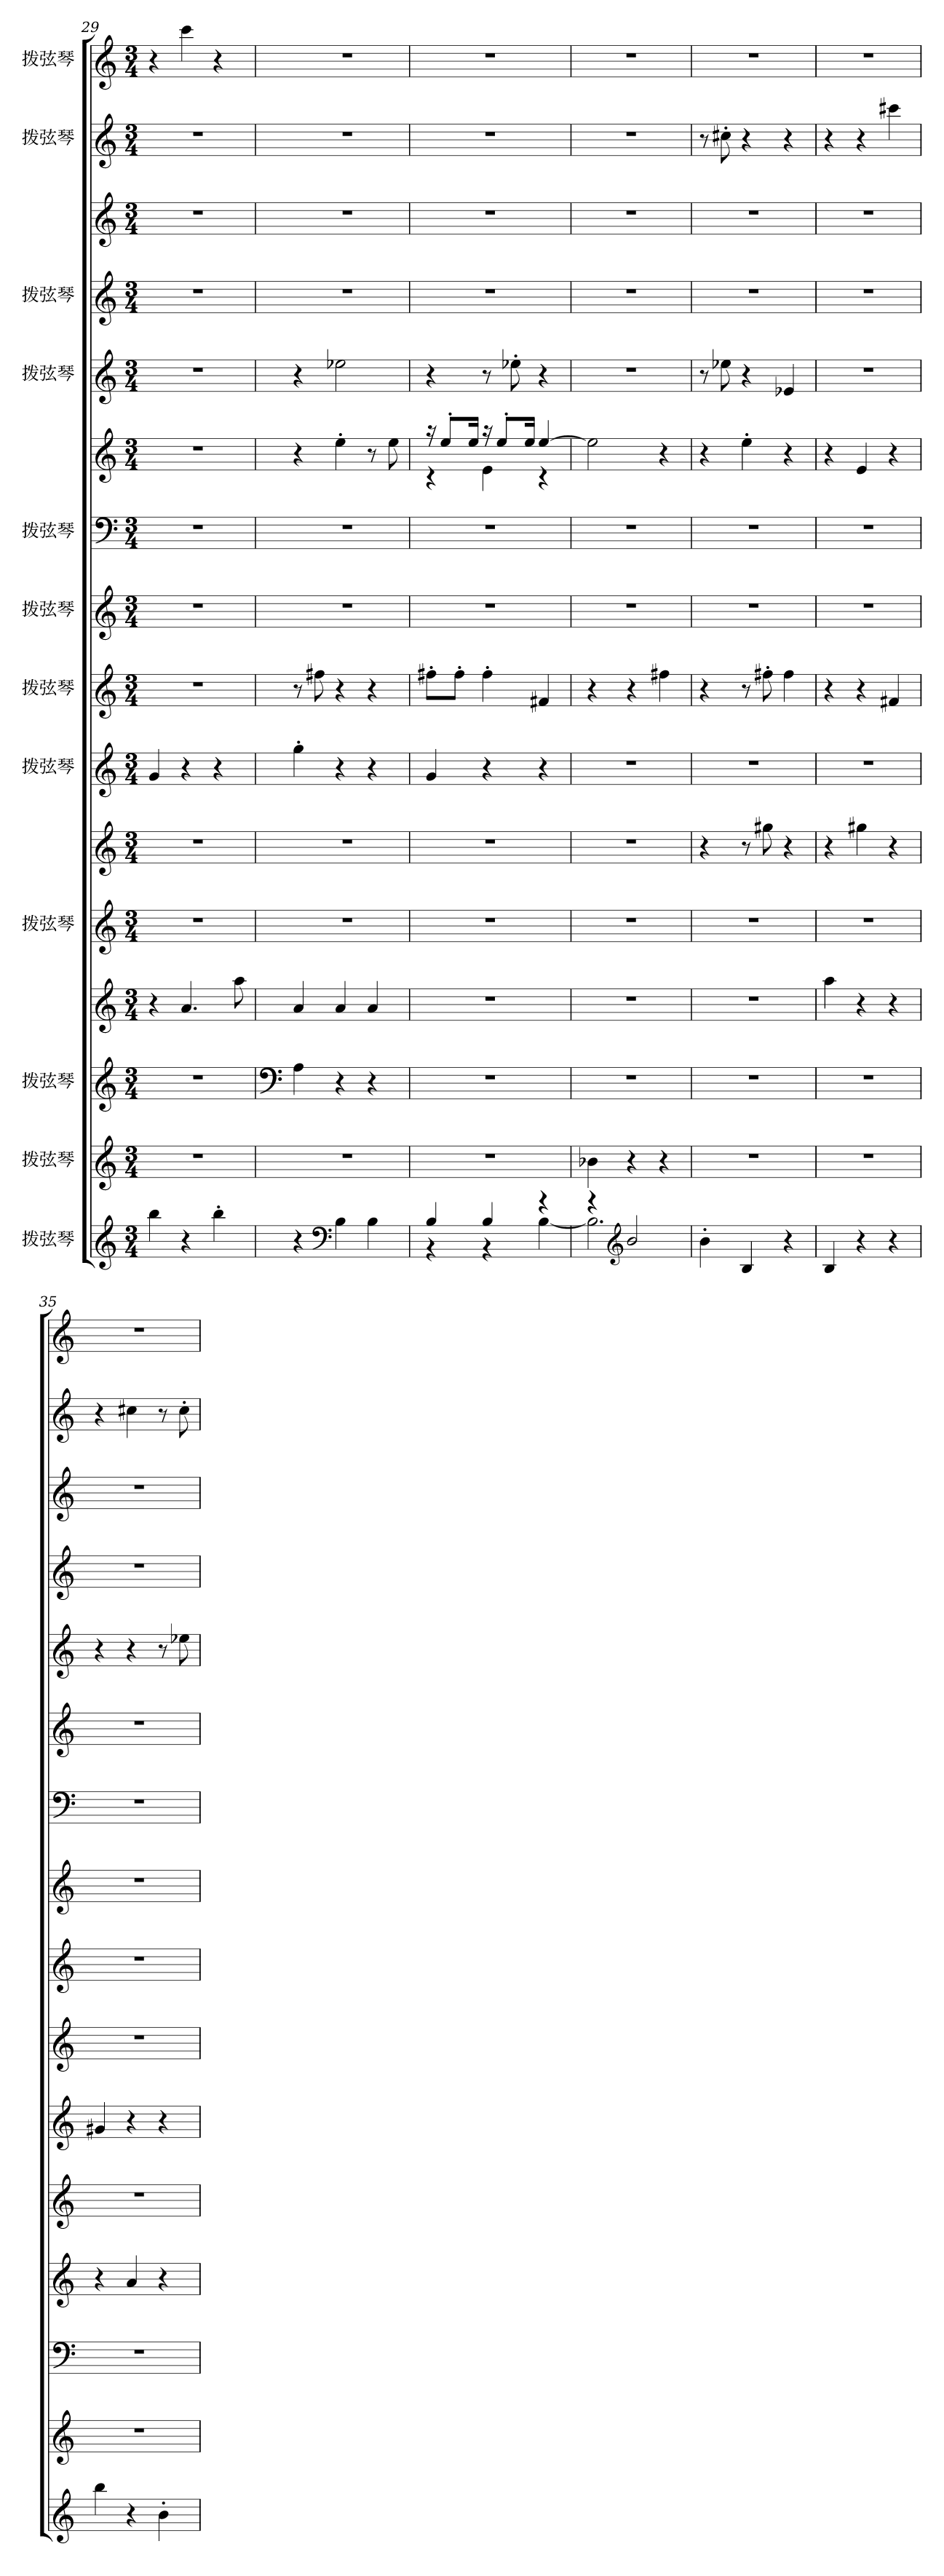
**kern	**kern	**kern	**kern	**kern	**kern	**kern	**kern	**kern	**kern	**kern	**kern	**kern	**kern	**kern	**kern
*part12	*part11	*part10	*part10	*part9	*part9	*part8	*part7	*part6	*part5	*part5	*part4	*part3	*part3	*part2	*part1
*staff16	*staff15	*staff14	*staff13	*staff12	*staff11	*staff10	*staff9	*staff8	*staff7	*staff6	*staff5	*staff4	*staff3	*staff2	*staff1
*I"拨弦琴	*I"拨弦琴	*I"拨弦琴	*	*I"拨弦琴	*	*I"拨弦琴	*I"拨弦琴	*I"拨弦琴	*I"拨弦琴	*	*I"拨弦琴	*I"拨弦琴	*	*I"拨弦琴	*I"拨弦琴
*clefG2	*clefG2	*clefG2	*clefG2	*clefG2	*clefG2	*clefG2	*clefG2	*clefG2	*clefF4	*clefG2	*clefG2	*clefG2	*clefG2	*clefG2	*clefG2
*k[]	*k[]	*k[]	*k[]	*k[]	*k[]	*k[]	*k[]	*k[]	*k[]	*k[]	*k[]	*k[]	*k[]	*k[]	*k[]
*M3/4	*M3/4	*M3/4	*M3/4	*M3/4	*M3/4	*M3/4	*M3/4	*M3/4	*M3/4	*M3/4	*M3/4	*M3/4	*M3/4	*M3/4	*M3/4
=29	=29	=29	=29	=29	=29	=29	=29	=29	=29	=29	=29	=29	=29	=29	=29
4bb\	2.r	2.r	4r	2.r	2.r	4g/	2.r	2.r	2.r	2.r	2.r	2.r	2.r	2.r	4r
4r	.	.	4.a/	.	.	4r	.	.	.	.	.	.	.	.	4ccc\
4bb'\	.	.	.	.	.	4r	.	.	.	.	.	.	.	.	4r
.	.	.	8aa\	.	.	.	.	.	.	.	.	.	.	.	.
=30	=30	=30	=30	=30	=30	=30	=30	=30	=30	=30	=30	=30	=30	=30	=30
*	*	*clefF4	*	*	*	*	*	*	*	*	*	*	*	*	*
4r	2.r	4A\	4a/	2.r	2.r	4gg'\	8r	2.r	2.r	4r	4r	2.r	2.r	2.r	2.r
.	.	.	.	.	.	.	8ff#X\	.	.	.	.	.	.	.	.
*clefF4	*	*	*	*	*	*	*	*	*	*	*	*	*	*	*
4B\	.	4r	4a/	.	.	4r	4r	.	.	4ee'\	2ee-X\	.	.	.	.
4B\	.	4r	4a/	.	.	4r	4r	.	.	8r	.	.	.	.	.
.	.	.	.	.	.	.	.	.	.	8ee\	.	.	.	.	.
=31	=31	=31	=31	=31	=31	=31	=31	=31	=31	=31	=31	=31	=31	=31	=31
*^	*	*	*	*	*	*	*	*	*	*^	*	*	*	*	*
4B/	4r	2.r	2.r	2.r	2.r	2.r	4g/	8ff#X'\L	2.r	2.r	16r	4r	4r	2.r	2.r	2.r	2.r
.	.	.	.	.	.	.	.	.	.	.	8ee'/L	.	.	.	.	.	.
.	.	.	.	.	.	.	.	8ff#'\J	.	.	.	.	.	.	.	.	.
.	.	.	.	.	.	.	.	.	.	.	16ee/Jk	.	.	.	.	.	.
4B/	4r	.	.	.	.	.	4r	4ff#'\	.	.	16r	4e\	8r	.	.	.	.
.	.	.	.	.	.	.	.	.	.	.	8ee'/L	.	.	.	.	.	.
.	.	.	.	.	.	.	.	.	.	.	.	.	8ee-X'\	.	.	.	.
.	.	.	.	.	.	.	.	.	.	.	16ee/Jk	.	.	.	.	.	.
4r	[4B\	.	.	.	.	.	4r	4f#X/	.	.	[4ee/	4r	4r	.	.	.	.
*	*	*	*	*	*	*	*	*	*	*	*v	*v	*	*	*	*	*
!!LO:PB:g=z
=32	=32	=32	=32	=32	=32	=32	=32	=32	=32	=32	=32	=32	=32	=32	=32	=32
4r	2.B\]	4b-X\	2.r	2.r	2.r	2.r	2.r	4r	2.r	2.r	2ee\]	2.r	2.r	2.r	2.r	2.r
*clefG2	*	*	*	*	*	*	*	*	*	*	*	*	*	*	*	*
2b/	.	4r	.	.	.	.	.	4r	.	.	.	.	.	.	.	.
.	.	4r	.	.	.	.	.	4ff#X\	.	.	4r	.	.	.	.	.
*v	*v	*	*	*	*	*	*	*	*	*	*	*	*	*	*	*
=33	=33	=33	=33	=33	=33	=33	=33	=33	=33	=33	=33	=33	=33	=33	=33
4b'\	2.r	2.r	2.r	2.r	4r	2.r	4r	2.r	2.r	4r	8r	2.r	2.r	8r	2.r
.	.	.	.	.	.	.	.	.	.	.	8ee-X\	.	.	8cc#X'\	.
4B/	.	.	.	.	8r	.	8r	.	.	4ee'\	4r	.	.	4r	.
.	.	.	.	.	8gg#X\	.	8ff#X'\	.	.	.	.	.	.	.	.
4r	.	.	.	.	4r	.	4ff#\	.	.	4r	4e-X/	.	.	4r	.
=34	=34	=34	=34	=34	=34	=34	=34	=34	=34	=34	=34	=34	=34	=34	=34
4B/	2.r	2.r	4aa\	2.r	4r	2.r	4r	2.r	2.r	4r	2.r	2.r	2.r	4r	2.r
4r	.	.	4r	.	4gg#X\	.	4r	.	.	4e/	.	.	.	4r	.
4r	.	.	4r	.	4r	.	4f#X/	.	.	4r	.	.	.	4ccc#X\	.
=35	=35	=35	=35	=35	=35	=35	=35	=35	=35	=35	=35	=35	=35	=35	=35
4bb\	2.r	2.r	4r	2.r	4g#X/	2.r	2.r	2.r	2.r	2.r	4r	2.r	2.r	4r	2.r
4r	.	.	4a/	.	4r	.	.	.	.	.	4r	.	.	4cc#X\	.
4b'\	.	.	4r	.	4r	.	.	.	.	.	8r	.	.	8r	.
.	.	.	.	.	.	.	.	.	.	.	8ee-X\	.	.	8cc#'\	.
=	=	=	=	=	=	=	=	=	=	=	=	=	=	=	=
*-	*-	*-	*-	*-	*-	*-	*-	*-	*-	*-	*-	*-	*-	*-	*-
